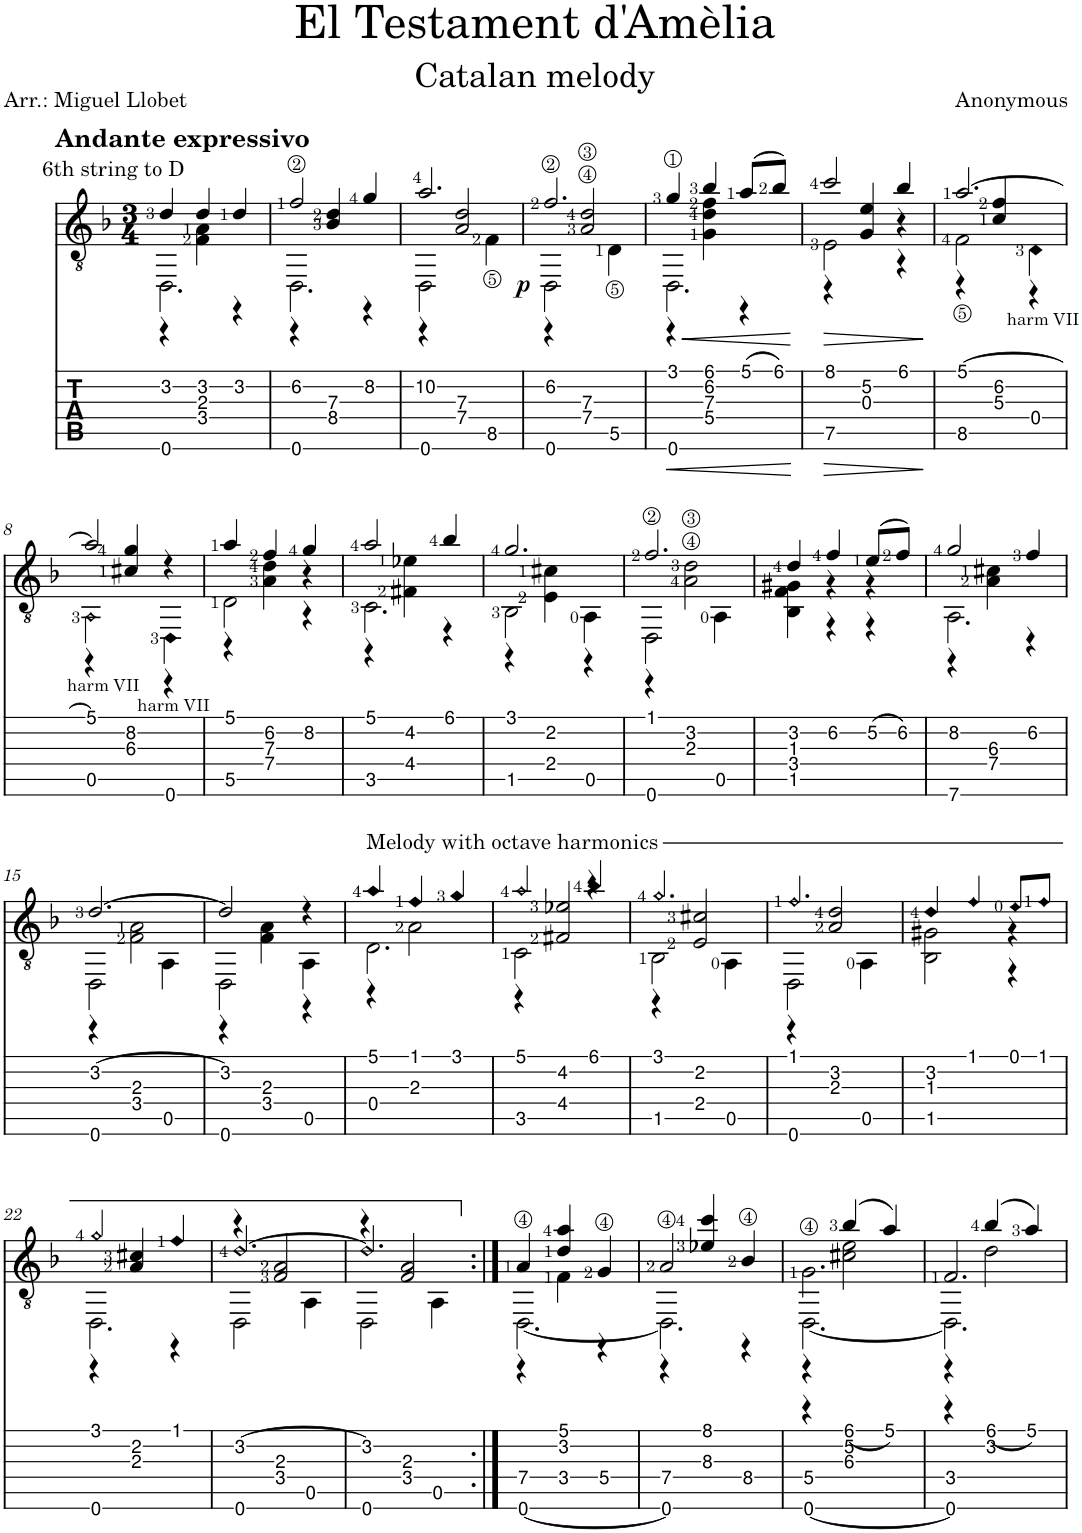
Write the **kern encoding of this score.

**kern	**kern	**dynam
*part1	*part1	*part1
*staff2	*staff1	*staff1/2
*I"Guitar	*	*
*stria6	*	*
*	*clefGv2	*
*k[b-]	*k[b-]	*
*d:	*d:	*
*M3/4	*M3/4	*
=1	=1	=1
*^	*^	*
*	*^	*	*^	*
!	!	!	!LO:TX:a:B:t=Andante expressivo	!	!	!
!	!	!	!LO:TX:a:t=6th string to D	!	!	!
4d	2.DD	4r	4d/	2.DD\	4r	.
4d	.	4F 4A	4d/	.	4F\ 4A\	.
4d	.	4r	4d/	.	4r	.
=2	=2	=2	=2	=2	=2	=2
2f	2.DD	4r	2f/	2.DD\	4r	.
.	.	4B- 4d	.	.	4B-/ 4d/	.
4g	.	4r	4g/	.	4r	.
=3	=3	=3	=3	=3	=3	=3
2.a	2DD	4r	2.a/	2DD\	4r	.
.	.	2A 2d	.	.	2A/ 2d/	.
.	4F	.	.	4F\	.	.
=4	=4	=4	=4	=4	=4	=4
!	!	!	!	!	!	!LO:DY:b
2.f	2DD	4r	2.f/	2DD\	4r	p
.	.	2A 2d	.	.	2A/ 2d/	.
.	4D	.	.	4D\	.	.
=5	=5	=5	=5	=5	=5	=5
!	!	!	!	!	!	!LO:HP:b
4g	2.DD	4r	4g/	2.DD\	4r	<
4b-	.	4G 4d 4f	4b-/	.	4G\ 4d\ 4f\	.
8aL	.	4r	(8a/L	.	4r	.
8b-J	.	.	8b-/J)	.	.	.
*v	*v	*v	*	*	*	*
*	*v	*v	*v	*
.	.	[
=6	=6	=6
*^	*	*
*	*^	*	*
!	!	!	!	!LO:HP:b
*	*	*	*^	*
*	*	*	*	*^	*
2cc	2E	4r	2cc/	2E\	4r	>
.	.	4G 4e	.	.	4G/ 4e/	.
4b-	4r	4r	4b-/	4r	4r	.
*v	*v	*v	*	*	*	*
*	*v	*v	*v	*
.	.	]
=7	=7	=7
*^	*^	*
*	*^	*	*^	*
[2.a	2F	4r	[2.a/	2F\	4r	.
.	.	4c 4f	.	.	4c/ 4f/	.
!	!	!	!	!LO:TX:b:t=harm VII	!	!
!	!LO:N:head=diamond	!	!	!LO:N:head=diamond	!	!
.	4D	4r	.	4D\	4r	.
!!LO:LB:g=z	!!	!!
=8	=8	=8	=8	=8	=8	=8
!	!	!	!LO:TX:b:t=harm VII	!	!	!
2a]	2AA	4r	2a/]	2AA\	4r	.
.	.	4c# 4g	.	.	4c#X/ 4g/	.
!	!	!	!LO:TX:b:t=harm VII	!	!	!
!	!LO:N:head=diamond	!	!	!LO:N:head=diamond	!	!
4r	4DD	4r	4r	4DD\	4r	.
=9	=9	=9	=9	=9	=9	=9
4a	2D	4r	4a/	2D\	4r	.
4f	.	4A 4d	4f/	.	4A\ 4d\	.
4g	4r	4r	4g/	4r	4r	.
=10	=10	=10	=10	=10	=10	=10
2a	2.C	4r	2a/	2.C\	4r	.
.	.	4F# 4e-	.	.	4F#X\ 4e-X\	.
4b-	.	4r	4b-/	.	4r	.
=11	=11	=11	=11	=11	=11	=11
2.g	2BB-	4r	2.g/	2BB-\	4r	.
.	.	4E 4c#	.	.	4E\ 4c#X\	.
.	4AA	4r	.	4AA\	4r	.
=12	=12	=12	=12	=12	=12	=12
2.f	2DD	4r	2.f/	2DD\	4r	.
.	.	2A 2d	.	.	2A\>> 2d\>>	.
.	4AA	.	.	4AA\	.	.
=13	=13	=13	=13	=13	=13	=13
4d	4BB-	4F 4G#X	4d/	4BB-\	4F\ 4G#X\	.
4f	4r	4r	4f/	4r	4r	.
8eL	4r	4r	(8e/L	4r	4r	.
8fJ	.	.	8f/J)	.	.	.
=14	=14	=14	=14	=14	=14	=14
2g	2.AA	4r	2g/	2.AA\	4r	.
.	.	4A 4c#	.	.	4A\ 4c#X\	.
4f	.	4r	4f/	.	4r	.
!!LO:LB:g=z	!!	!!
=15	=15	=15	=15	=15	=15	=15
[2.d	2DD	4r	[2.d/	2DD\	4r	.
.	.	2F 2A	.	.	2F\ 2A\	.
.	4AA	.	.	4AA\	.	.
=16	=16	=16	=16	=16	=16	=16
2d]	2DD	4r	2d/]	2DD\	4r	.
.	.	4F 4A	.	.	4F\ 4A\	.
4r	4AA	4r	4r	4AA\	4r	.
=17	=17	=17	=17	=17	=17	=17
!	!	!	!LO:TX:a:t=Melody with octave harmonics	!	!	!
!LO:N:head=diamond	!	!	!LO:N:head=diamond	!	!	!
4a	2.D	4r	4a/	2.D\	4r	.
!LO:N:head=diamond	!	!	!LO:N:head=diamond	!	!	!
4f	.	2A	4f/	.	2A\	.
!LO:N:head=diamond	!	!	!LO:N:head=diamond	!	!	!
4g	.	.	4g/	.	.	.
=18	=18	=18	=18	=18	=18	=18
2a	2C	4r	2a/	2C\	4r	.
.	.	2F# 2e-	.	.	2F#X/ 2e-X/	.
!LO:N:head=diamond	!	!	!LO:N:head=diamond	!	!	!
4b-	4r	.	4b-/	4r	.	.
=19	=19	=19	=19	=19	=19	=19
2.g	2BB-	4r	2.g/	2BB-\	4r	.
.	.	2E 2c#	.	.	2E/ 2c#X/	.
.	4AA	.	.	4AA\	.	.
=20	=20	=20	=20	=20	=20	=20
2.f	2DD	4r	2.f/	2DD\	4r	.
.	.	2A 2d	.	.	2A/ 2d/	.
.	4AA	.	.	4AA\	.	.
=21	=21	=21	=21	=21	=21	=21
!LO:N:head=diamond	!	!	!LO:N:head=diamond	!	!	!
4d	2BB-	2G#	4d/	2BB-\	2G#X\	.
4f	.	.	4f/	.	.	.
8eL	4r	4r	8e/L	4r	4r	.
8fJ	.	.	8f/J	.	.	.
!!LO:LB:g=z	!!	!!
=22	=22	=22	=22	=22	=22	=22
2g	2.DD	4r	2g/	2.DD\	4r	.
.	.	4A 4c#	.	.	4A/ 4c#X/	.
!LO:N:head=diamond	!	!	!LO:N:head=diamond	!	!	!
4f	.	4r	4f/	.	4r	.
=23	=23	=23	=23	=23	=23	=23
!	!	!LO:N:head=diamond	!	!	!LO:N:head=diamond	!
4r	2DD	[2.d	4r	2DD\	[2.d/	.
2F 2A	.	.	2F/ 2A/	.	.	.
.	4AA	.	.	4AA\	.	.
=24	=24	=24	=24	=24	=24	=24
!	!	!LO:N:head=diamond	!	!	!LO:N:head=diamond	!
4r	2DD	2.d]	4r	2DD\	2.d/]	.
2F 2A	.	.	2F/ 2A/	.	.	.
.	4AA	.	.	4AA\	.	.
=25:|!	=25:|!	=25:|!	=25:|!	=25:|!	=25:|!	=25:|!
4A	[2.DD	4r	4A/	[2.DD\	4r	.
4d 4a	.	4F	4d/ 4a/	.	4F\	.
4G	.	4r	4G/	.	4r	.
=26	=26	=26	=26	=26	=26	=26
2A	2.DD]	4r	2A/	2.DD\]	4r	.
.	.	4e- 4cc	.	.	4e-X/ 4cc/	.
4B-	.	4r	4B-/	.	4r	.
=27	=27	=27	=27	=27	=27	=27
*	*	*^	*	*	*^	*
2.G	[2.DD	4r	4r	2.G>\	[2.DD\	4r	4r	.
.	.	2c# 2e	4b-	.	.	2c#X\ 2e\	(>4b-/	.
.	.	.	4a	.	.	.	4a/)	.
=28	=28	=28	=28	=28	=28	=28	=28	=28
2.F	2.DD]	4r	4r	2.F/	2.DD\]	4r	4r	.
.	.	2d	4b-	.	.	2d\	(>4b-/	.
.	.	.	4a	.	.	.	4a/)	.
*v	*v	*v	*v	*	*	*	*	*
*	*v	*v	*v	*v	*
=	=	=
*-	*-	*-
